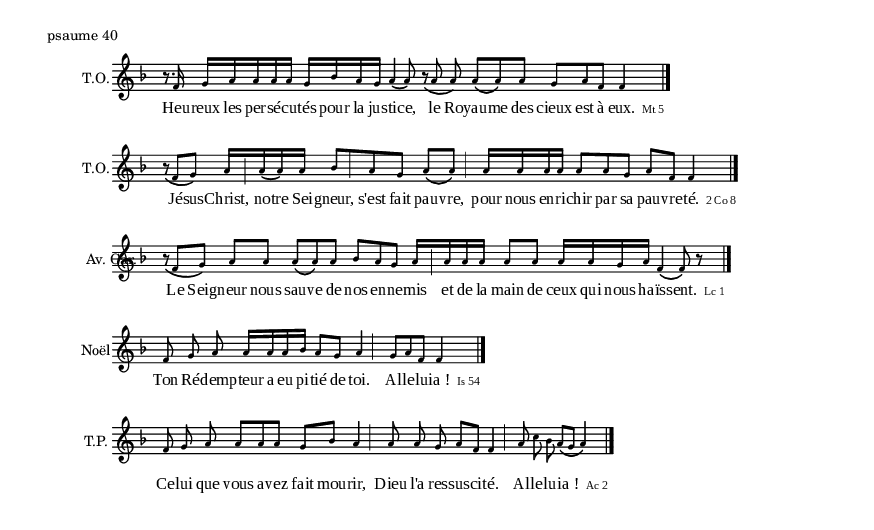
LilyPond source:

\version "2.10.0"
\include "definitions.ly"
\markup { psaume 40 }


\relative f' { 
	\new Staff {
		\cadenzaOn
		\key f \major
		\set Staff.instrumentName = \markup{ \center-align { T.O. } }
		r8. f16
		\times 2/5 { g16[ a a a a] }
		g[ bes a g]
		\times 2/3 { a4\( a8\) }
		\pespace
		\times 2/3 { r_\( a a\) }
		\times 2/3 { a[\( a\) a] }
		\times 2/3 { g[ a f] }
		f4
		\endBar
	}
	\addlyrics {
		Heu -- reux les per -- sé -- cu -- tés pour la jus -- ti -- ce, le Ro -- yau -- me des cieux est à eux.
		\markup { \citation #"Mt 5" }
	}
}
\relative f' { 
	\new Staff {
		\cadenzaOn
		\key f \major
		\set Staff.instrumentName = \markup{ \center-align { T.O. } }
		\times 2/3 { r8_\( f[ g]\) } 
		a16[\cesurebasse \pespace a\( a\) a] \times 2/3 { bes8[\cesure \pespace a g] }
		a[\( a\)] \cesure \pespace
		a16[ a a a] \times 2/3 { a8[ a g] }
		a[ f] f4
		\endBar
	}
	\addlyrics {
		Jé -- sus -- Christ, no -- tre Sei -- gneur, s'est fait pau -- vre, pour nous en -- ri -- chir par sa pau -- vre -- té.
		\markup { \citation #"2 Co 8" }
	}
}

\relative f' { 
	\new Staff {
		\cadenzaOn
		\key f \major
		\set Staff.instrumentName = \markup{ \center-align { Av. Car. } }
		\times 2/3 { r8_\( f[ g]\) } a[ a]
		\times 2/3 { a[\( a\) a] } \times 2/3 { bes[ a g] }
		\times 2/5 {a16[\cesurebasse \pespace a a  a]} a8[ a] a16[ a g a]
		f4\( f8\) r8 
		\endBar
	}
	\addlyrics {
		Le Seig -- neur nous sau -- ve de nos en -- ne -- mis et de la main de ceux qui nous ha -- ïs -- sent.
		\markup { \citation #"Lc 1" }
	}
}

\relative f' { 
	\new Staff {
		\cadenzaOn
		\key f \major
		\set Staff.instrumentName = \markup{ \center-align { Noël  } }
		\times 2/3 { f8 g a }
		a16[ a a bes]  a8[ g]
		a4 \cesure\pespace
		\times 2/3 {g8[ a f]} f4
		\endBar
	}
	\addlyrics {
		Ton Ré -- dem -- pteur a eu pi -- tié de toi. Al -- le -- lu -- "ia !"
		\markup { \citation #"Is 54" }
	}
}

\relative f' { 
	\new Staff {
		\cadenzaOn
		\key f \major
		\set Staff.instrumentName = \markup{ \center-align { T.P. } }
		\times 2/3 { f8 g a }
		\times 2/3 { a[ a a] }
		g[ bes]
		a4
		\cesure\pespace
		\times 2/3 { a8 a g }
		a[ f]
		f4
		\cesureall\pespace
		\times 2/3 { a8 c bes }
		a[\( g]
		a4\)
		\endBar
	}
	\addlyrics {
		Ce -- lui que vous a -- vez fait mou -- rir, Dieu l'a res -- sus -- ci -- té. Al -- le -- lu -- "ia !" _ _
		\markup { \citation #"Ac 2" }
	}
}


